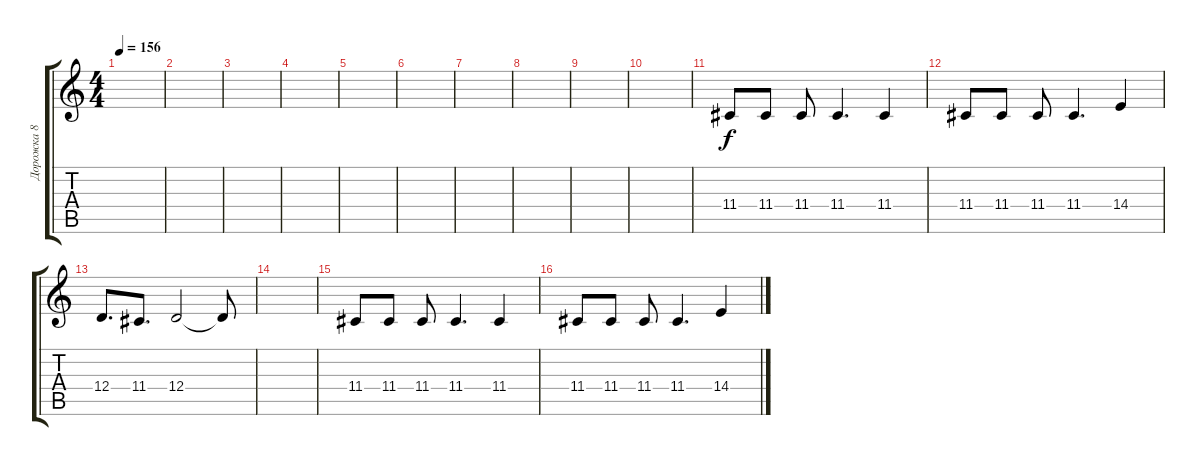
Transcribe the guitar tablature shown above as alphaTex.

\track ("Дорожка 8" "Дорожка 8") {instrument violin}
\staff {score tabs}
\tuning (E4 B3 G3 D3 A2 E2) {hide}
\ts (4 4)
\tempo 156
\clef g2
\ks c
|
|
|
|
|
|
|
|
|
|
11.4.8 11.4.8 11.4.8 11.4.4{d} 11.4.4 |
11.4.8 11.4.8 11.4.8 11.4.4{d} 14.4.4 |
12.4.8{d} 11.4.8{d} 12.4.2 12.4{t}.8 |
|
11.4.8 11.4.8 11.4.8 11.4.4{d} 11.4.4 |
11.4.8 11.4.8 11.4.8 11.4.4{d} 14.4.4
